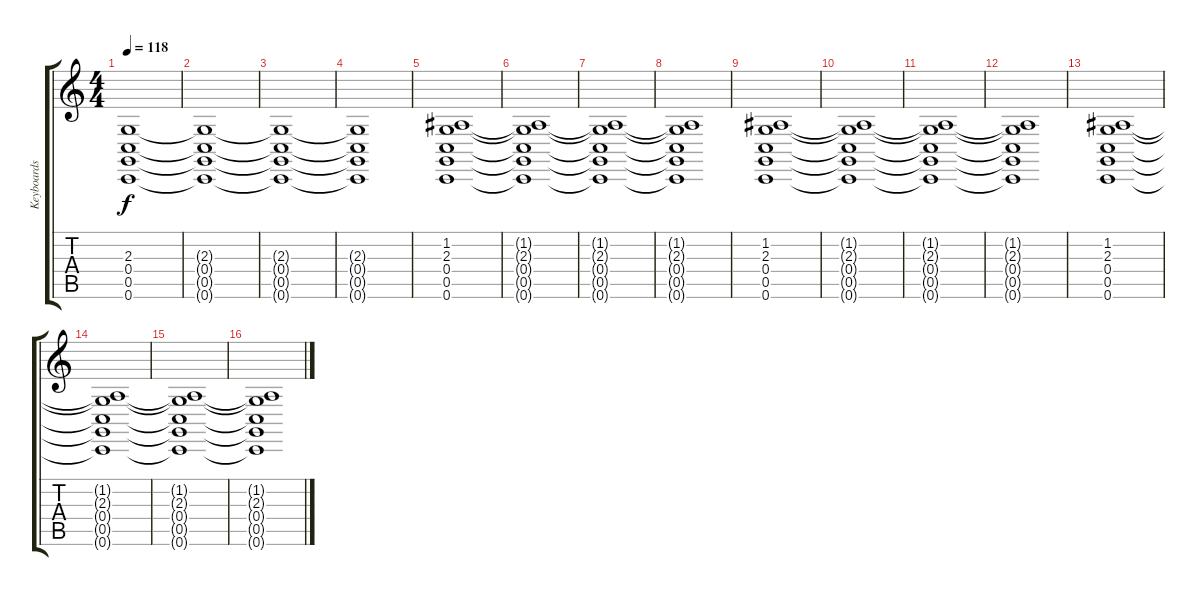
\track ("Keyboards" "Keyboards") {instrument pad2warm}
\staff {score tabs}
\tuning (D4 A3 F3 C3 G2 C2) {hide}
\ts (4 4)
\tempo 118
\clef g2
\ks c
(2.3{t} 0.4{t} 0.5{t} 0.6{t}).1{dy f} |
(2.3{t} 0.4{t} 0.5{t} 0.6{t}).1 |
(2.3{t} 0.4{t} 0.5{t} 0.6{t}).1 |
(2.3{t} 0.4{t} 0.5{t} 0.6{t}).1 |
(1.2 2.3 0.4 0.5 0.6).1 |
(1.2{t} 2.3{t} 0.4{t} 0.5{t} 0.6{t}).1 |
(1.2{t} 2.3{t} 0.4{t} 0.5{t} 0.6{t}).1 |
(1.2{t} 2.3{t} 0.4{t} 0.5{t} 0.6{t}).1 |
(1.2 2.3 0.4 0.5 0.6).1 |
(1.2{t} 2.3{t} 0.4{t} 0.5{t} 0.6{t}).1 |
(1.2{t} 2.3{t} 0.4{t} 0.5{t} 0.6{t}).1 |
(1.2{t} 2.3{t} 0.4{t} 0.5{t} 0.6{t}).1 |
(1.2 2.3 0.4 0.5 0.6).1 |
(1.2{t} 2.3{t} 0.4{t} 0.5{t} 0.6{t}).1 |
(1.2{t} 2.3{t} 0.4{t} 0.5{t} 0.6{t}).1 |
(1.2{t} 2.3{t} 0.4{t} 0.5{t} 0.6{t}).1
